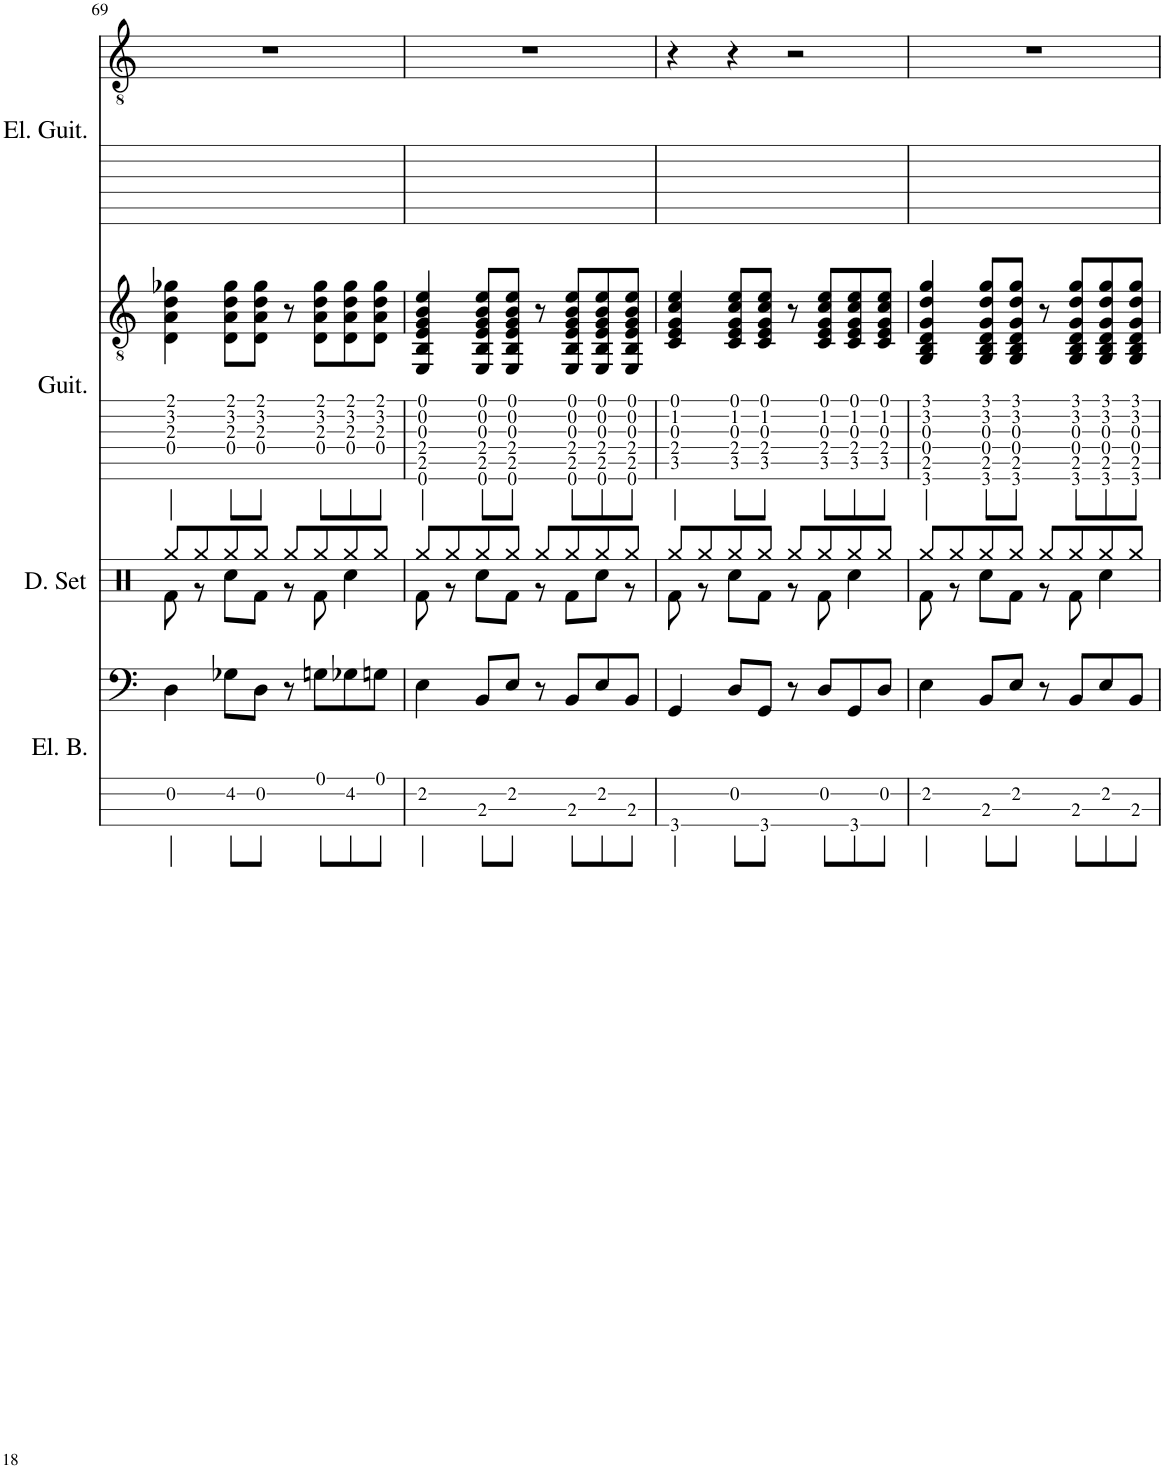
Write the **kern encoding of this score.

**kern	**kern	**kern	**kern	**kern	**kern	**kern
*part4	*part4	*part3	*part2	*part2	*part1	*part1
*staff7	*staff6	*staff5	*staff4	*staff3	*staff2	*staff1
*I"电贝斯	*	*I"架子鼓	*I"原音吉他	*	*I"电子吉他	*
!!LO:PB:g=z
*	*clefF4	*clefX	*	*clefGv2	*	*clefGv2
*Trd7c12	*Trd7c12	*	*	*	*	*
*k[]	*k[]	*k[]	*k[]	*k[]	*k[]	*k[]
*M4/4	*M4/4	*M4/4	*M4/4	*M4/4	*M4/4	*M4/4
=69	=69	=69	=69	=69	=69	=69
*	*	*^	*	*	*	*
4D\	4D\	8Rgg/L	8Rf\	4D\ 4A\ 4d\ 4g-X\	4D\ 4A\ 4d\ 4g-X\	1r	1r
.	.	8Rgg/	8r	.	.	.	.
8G-X\L	8G-X\L	8Rgg/	8Rcc\L	8D\ 8A\ 8d\ 8g-\L	8D\ 8A\ 8d\ 8g-\L	.	.
8D\J	8D\J	8Rgg/J	8Rf\J	8D\ 8A\ 8d\ 8g-\J	8D\ 8A\ 8d\ 8g-\J	.	.
8r	8r	8Rgg/L	8r	8r	8r	.	.
8Gn\L	8Gn\L	8Rgg/	8Rf\	8D\ 8A\ 8d\ 8g-\L	8D\ 8A\ 8d\ 8g-\L	.	.
8G-X\	8G-X\	8Rgg/	4Rcc\	8D\ 8A\ 8d\ 8g-\	8D\ 8A\ 8d\ 8g-\	.	.
8Gn\J	8Gn\J	8Rgg/J	.	8D\ 8A\ 8d\ 8g-\J	8D\ 8A\ 8d\ 8g-\J	.	.
=70	=70	=70	=70	=70	=70	=70	=70
4E\	4E\	8Rgg/L	8Rf\	4EE\ 4BB\ 4E\ 4G\ 4B\ 4e\	4EE/ 4BB/ 4E/ 4G/ 4B/ 4e/	1r	1r
.	.	8Rgg/	8r	.	.	.	.
8BB\L	8BB/L	8Rgg/	8Rcc\L	8EE\ 8BB\ 8E\ 8G\ 8B\ 8e\L	8EE/ 8BB/ 8E/ 8G/ 8B/ 8e/L	.	.
8E\J	8E/J	8Rgg/J	8Rf\J	8EE\ 8BB\ 8E\ 8G\ 8B\ 8e\J	8EE/ 8BB/ 8E/ 8G/ 8B/ 8e/J	.	.
8r	8r	8Rgg/L	8r	8r	8r	.	.
8BB\L	8BB/L	8Rgg/	8Rf\L	8EE\ 8BB\ 8E\ 8G\ 8B\ 8e\L	8EE/ 8BB/ 8E/ 8G/ 8B/ 8e/L	.	.
8E\	8E/	8Rgg/	8Rcc\J	8EE\ 8BB\ 8E\ 8G\ 8B\ 8e\	8EE/ 8BB/ 8E/ 8G/ 8B/ 8e/	.	.
8BB\J	8BB/J	8Rgg/J	8r	8EE\ 8BB\ 8E\ 8G\ 8B\ 8e\J	8EE/ 8BB/ 8E/ 8G/ 8B/ 8e/J	.	.
=71	=71	=71	=71	=71	=71	=71	=71
4GG\	4GG/	8Rgg/L	8Rf\	4C\ 4E\ 4G\ 4c\ 4e\	4C/ 4E/ 4G/ 4c/ 4e/	4r	4r
.	.	8Rgg/	8r	.	.	.	.
8D\L	8D/L	8Rgg/	8Rcc\L	8C\ 8E\ 8G\ 8c\ 8e\L	8C/ 8E/ 8G/ 8c/ 8e/L	4r	4r
8GG\J	8GG/J	8Rgg/J	8Rf\J	8C\ 8E\ 8G\ 8c\ 8e\J	8C/ 8E/ 8G/ 8c/ 8e/J	.	.
8r	8r	8Rgg/L	8r	8r	8r	2r	2r
8D\L	8D/L	8Rgg/	8Rf\	8C\ 8E\ 8G\ 8c\ 8e\L	8C/ 8E/ 8G/ 8c/ 8e/L	.	.
8GG\	8GG/	8Rgg/	4Rcc\	8C\ 8E\ 8G\ 8c\ 8e\	8C/ 8E/ 8G/ 8c/ 8e/	.	.
8D\J	8D/J	8Rgg/J	.	8C\ 8E\ 8G\ 8c\ 8e\J	8C/ 8E/ 8G/ 8c/ 8e/J	.	.
=72	=72	=72	=72	=72	=72	=72	=72
4E\	4E\	8Rgg/L	8Rf\	4GG\ 4BB\ 4D\ 4G\ 4d\ 4g\	4GG/ 4BB/ 4D/ 4G/ 4d/ 4g/	1r	1r
.	.	8Rgg/	8r	.	.	.	.
8BB\L	8BB/L	8Rgg/	8Rcc\L	8GG\ 8BB\ 8D\ 8G\ 8d\ 8g\L	8GG/ 8BB/ 8D/ 8G/ 8d/ 8g/L	.	.
8E\J	8E/J	8Rgg/J	8Rf\J	8GG\ 8BB\ 8D\ 8G\ 8d\ 8g\J	8GG/ 8BB/ 8D/ 8G/ 8d/ 8g/J	.	.
8r	8r	8Rgg/L	8r	8r	8r	.	.
8BB\L	8BB/L	8Rgg/	8Rf\	8GG\ 8BB\ 8D\ 8G\ 8d\ 8g\L	8GG/ 8BB/ 8D/ 8G/ 8d/ 8g/L	.	.
8E\	8E/	8Rgg/	4Rcc\	8GG\ 8BB\ 8D\ 8G\ 8d\ 8g\	8GG/ 8BB/ 8D/ 8G/ 8d/ 8g/	.	.
8BB\J	8BB/J	8Rgg/J	.	8GG\ 8BB\ 8D\ 8G\ 8d\ 8g\J	8GG/ 8BB/ 8D/ 8G/ 8d/ 8g/J	.	.
*	*	*v	*v	*	*	*	*
=	=	=	=	=	=	=
*-	*-	*-	*-	*-	*-	*-
